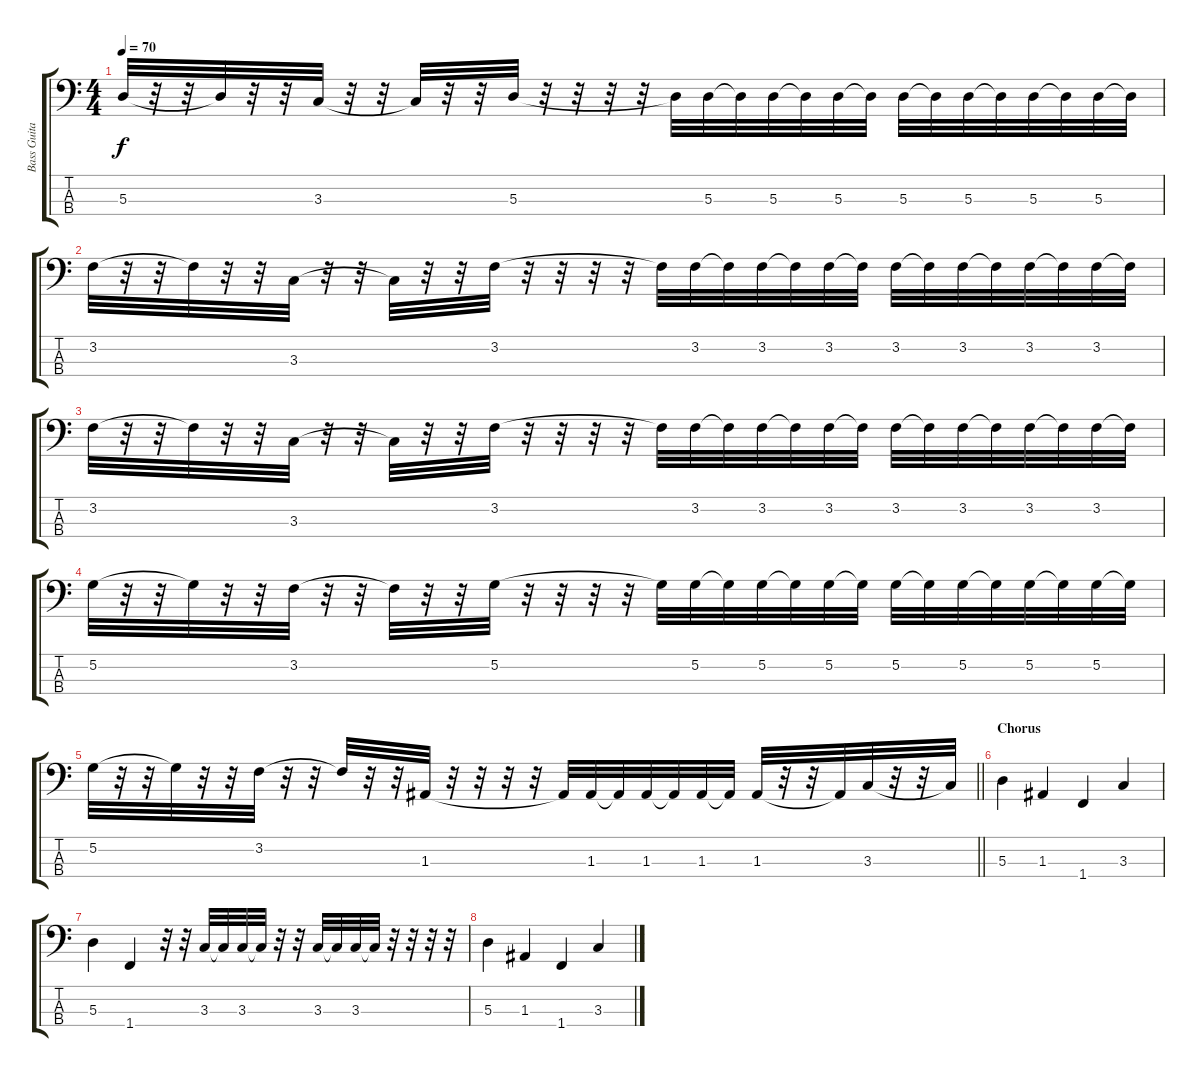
\track ("Bass Guitar" "Bass Guita") {instrument electricbassfinger}
\staff {score tabs}
\tuning (G2 D2 A1 E1) {hide}
\ts (4 4)
\tempo 70
\clef f4
\ks c
5.3.32{dy f} r.32 r.32 5.3{t}.32 r.32 r.32 3.3.32 r.32 r.32 3.3{t}.32 r.32 r.32 5.3.32 r.32 r.32 r.32 r.32 5.3{t}.32 5.3.32 5.3{t}.32 5.3.32 5.3{t}.32 5.3.32 5.3{t}.32 5.3.32 5.3{t}.32 5.3.32 5.3{t}.32 5.3.32 5.3{t}.32 5.3.32 5.3{t}.32 |
3.2.32 r.32 r.32 3.2{t}.32 r.32 r.32 3.3.32 r.32 r.32 3.3{t}.32 r.32 r.32 3.2.32 r.32 r.32 r.32 r.32 3.2{t}.32 3.2.32 3.2{t}.32 3.2.32 3.2{t}.32 3.2.32 3.2{t}.32 3.2.32 3.2{t}.32 3.2.32 3.2{t}.32 3.2.32 3.2{t}.32 3.2.32 3.2{t}.32 |
3.2.32 r.32 r.32 3.2{t}.32 r.32 r.32 3.3.32 r.32 r.32 3.3{t}.32 r.32 r.32 3.2.32 r.32 r.32 r.32 r.32 3.2{t}.32 3.2.32 3.2{t}.32 3.2.32 3.2{t}.32 3.2.32 3.2{t}.32 3.2.32 3.2{t}.32 3.2.32 3.2{t}.32 3.2.32 3.2{t}.32 3.2.32 3.2{t}.32 |
5.2.32 r.32 r.32 5.2{t}.32 r.32 r.32 3.2.32 r.32 r.32 3.2{t}.32 r.32 r.32 5.2.32 r.32 r.32 r.32 r.32 5.2{t}.32 5.2.32 5.2{t}.32 5.2.32 5.2{t}.32 5.2.32 5.2{t}.32 5.2.32 5.2{t}.32 5.2.32 5.2{t}.32 5.2.32 5.2{t}.32 5.2.32 5.2{t}.32 |
\barLineRight lightlight
5.2.32 r.32 r.32 5.2{t}.32 r.32 r.32 3.2.32 r.32 r.32 3.2{t}.32 r.32 r.32 1.3.32 r.32 r.32 r.32 r.32 1.3{t}.32 1.3.32 1.3{t}.32 1.3.32 1.3{t}.32 1.3.32 1.3{t}.32 1.3.32 r.32 r.32 1.3{t}.32 3.3.32 r.32 r.32 3.3{t}.32 |
\section ("" "Chorus")
5.3.4 1.3.4 1.4.4 3.3.4 |
5.3.4 1.4.4 r.32 r.32 3.3.32 3.3{t}.32 3.3.32 3.3{t}.32 r.32 r.32 3.3.32 3.3{t}.32 3.3.32 3.3{t}.32 r.32 r.32 r.32 r.32 |
5.3.4 1.3.4 1.4.4 3.3.4
